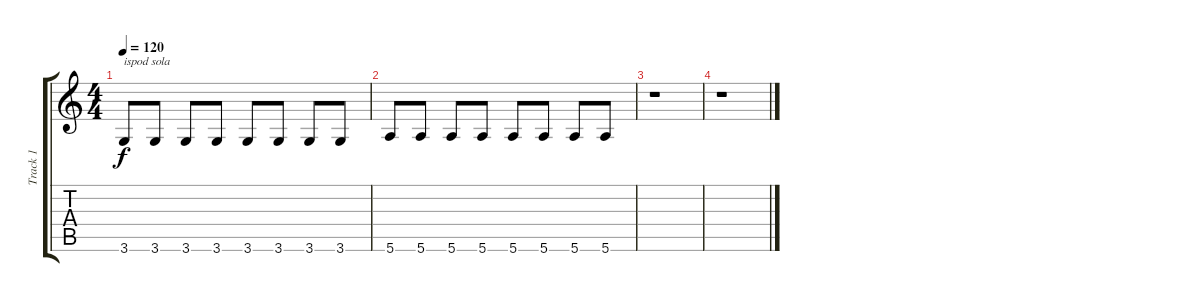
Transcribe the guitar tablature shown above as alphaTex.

\track ("Track 1" "Track 1") {instrument acousticguitarsteel}
\staff {score tabs}
\tuning (E4 B3 G3 D3 A2 E2) {hide}
\ts (4 4)
\tempo 120
\clef g2
\ks c
3.6.8{txt "ispod sola" dy f} 3.6.8 3.6.8 3.6.8 3.6.8 3.6.8 3.6.8 3.6.8 |
5.6.8 5.6.8 5.6.8 5.6.8 5.6.8 5.6.8 5.6.8 5.6.8 |
r.1 |
r.1
